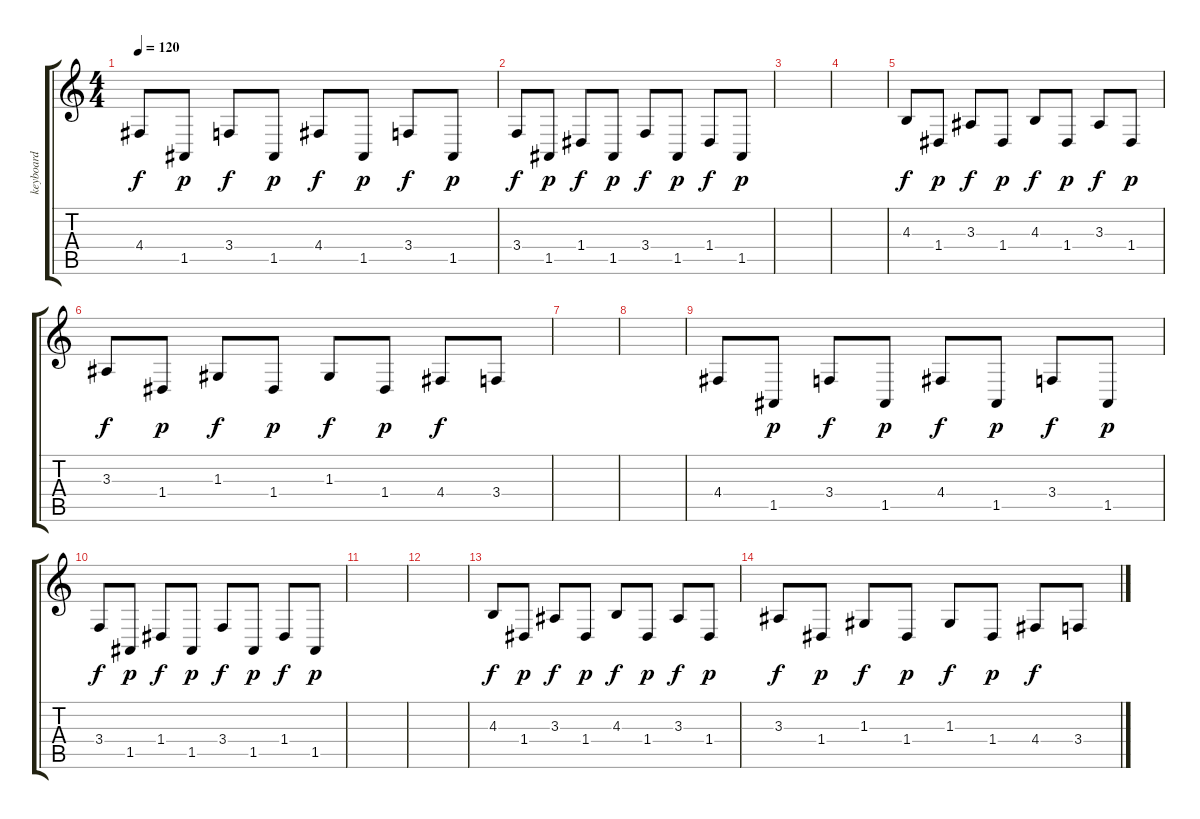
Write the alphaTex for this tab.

\track ("keyboard" "keyboard") {instrument vibraphone}
\staff {score tabs}
\tuning (E4 B3 G3 D3 A2 E2) {hide}
\ts (4 4)
\tempo 120
\clef g2
\ks c
4.4.8{dy f} 1.5.8{dy p} 3.4.8{dy f} 1.5.8{dy p} 4.4.8{dy f} 1.5.8{dy p} 3.4.8{dy f} 1.5.8{dy p} |
3.4.8{dy f} 1.5.8{dy p} 1.4.8{dy f} 1.5.8{dy p} 3.4.8{dy f} 1.5.8{dy p} 1.4.8{dy f} 1.5.8{dy p} |
|
|
4.3.8{dy f} 1.4.8{dy p} 3.3.8{dy f} 1.4.8{dy p} 4.3.8{dy f} 1.4.8{dy p} 3.3.8{dy f} 1.4.8{dy p} |
3.3.8{dy f} 1.4.8{dy p} 1.3.8{dy f} 1.4.8{dy p} 1.3.8{dy f} 1.4.8{dy p} 4.4.8{dy f} 3.4.8 |
|
|
4.4.8 1.5.8{dy p} 3.4.8{dy f} 1.5.8{dy p} 4.4.8{dy f} 1.5.8{dy p} 3.4.8{dy f} 1.5.8{dy p} |
3.4.8{dy f} 1.5.8{dy p} 1.4.8{dy f} 1.5.8{dy p} 3.4.8{dy f} 1.5.8{dy p} 1.4.8{dy f} 1.5.8{dy p} |
|
|
4.3.8{dy f} 1.4.8{dy p} 3.3.8{dy f} 1.4.8{dy p} 4.3.8{dy f} 1.4.8{dy p} 3.3.8{dy f} 1.4.8{dy p} |
3.3.8{dy f} 1.4.8{dy p} 1.3.8{dy f} 1.4.8{dy p} 1.3.8{dy f} 1.4.8{dy p} 4.4.8{dy f} 3.4.8
